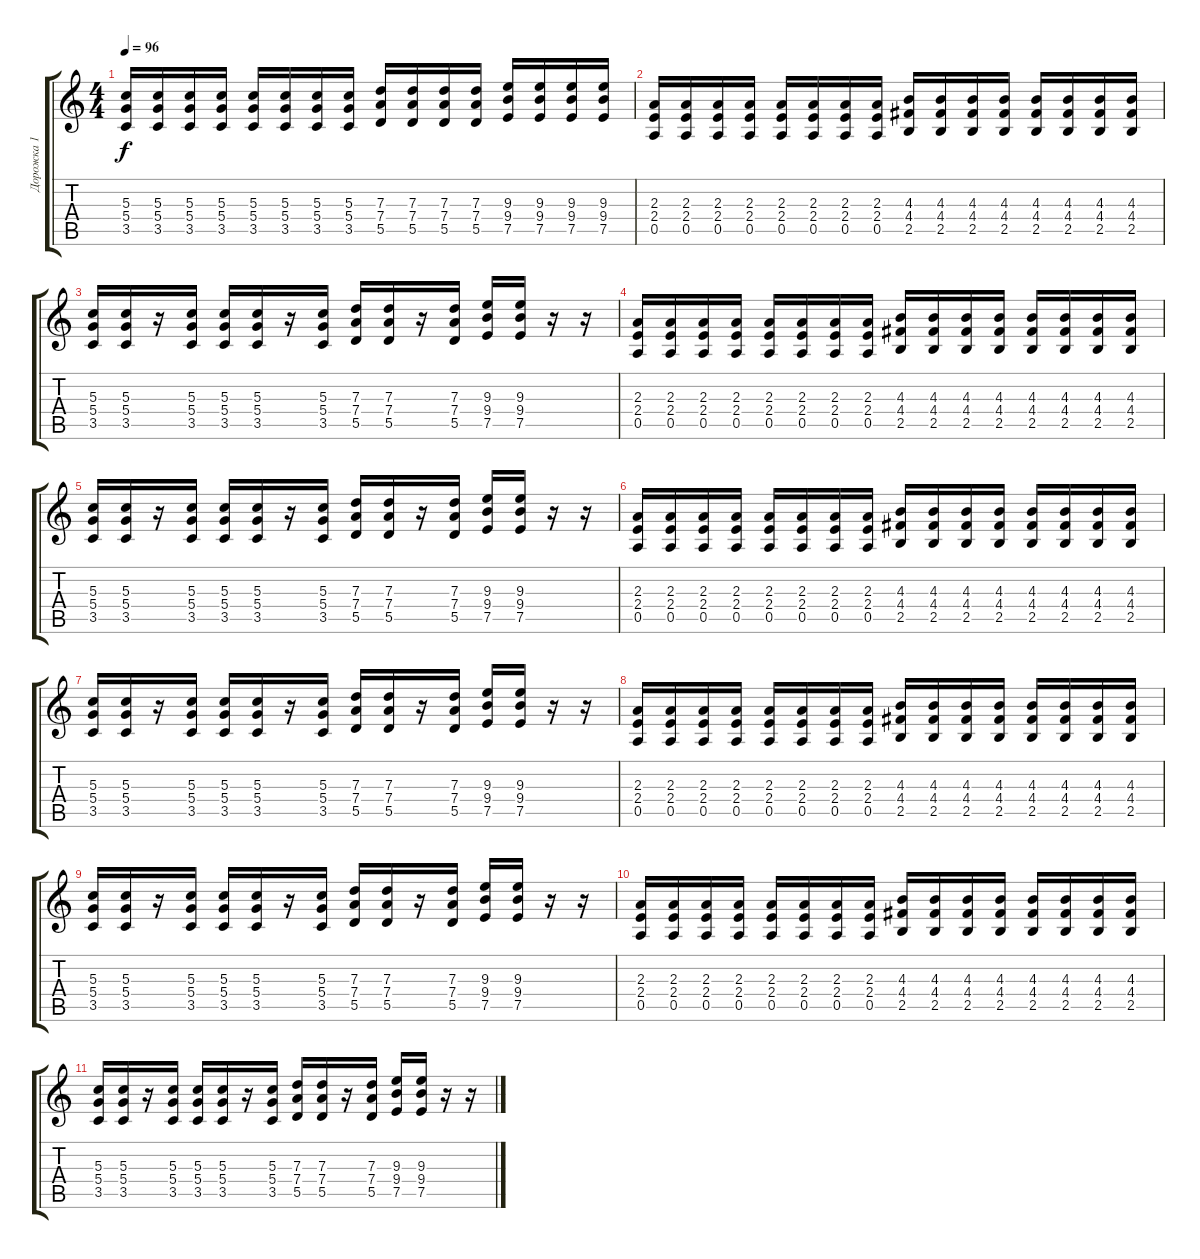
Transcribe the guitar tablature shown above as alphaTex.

\track ("Дорожка 1" "Дорожка 1") {instrument overdrivenguitar}
\staff {score tabs}
\tuning (E4 B3 G3 D3 A2 E2) {hide}
\ts (4 4)
\tempo 96
\clef g2
\ks c
(5.3 5.4 3.5).16{dy f} (5.3 5.4 3.5).16 (5.3 5.4 3.5).16 (5.3 5.4 3.5).16 (5.3 5.4 3.5).16 (5.3 5.4 3.5).16 (5.3 5.4 3.5).16 (5.3 5.4 3.5).16 (7.3 7.4 5.5).16 (7.3 7.4 5.5).16 (7.3 7.4 5.5).16 (7.3 7.4 5.5).16 (9.3 9.4 7.5).16 (9.3 9.4 7.5).16 (9.3 9.4 7.5).16 (9.3 9.4 7.5).16 |
(2.3 2.4 0.5).16 (2.3 2.4 0.5).16 (2.3 2.4 0.5).16 (2.3 2.4 0.5).16 (2.3 2.4 0.5).16 (2.3 2.4 0.5).16 (2.3 2.4 0.5).16 (2.3 2.4 0.5).16 (4.3 4.4 2.5).16 (4.3 4.4 2.5).16 (4.3 4.4 2.5).16 (4.3 4.4 2.5).16 (4.3 4.4 2.5).16 (4.3 4.4 2.5).16 (4.3 4.4 2.5).16 (4.3 4.4 2.5).16 |
(5.3 5.4 3.5).16 (5.3 5.4 3.5).16 r.16 (5.3 5.4 3.5).16 (5.3 5.4 3.5).16 (5.3 5.4 3.5).16 r.16 (5.3 5.4 3.5).16 (7.3 7.4 5.5).16 (7.3 7.4 5.5).16 r.16 (7.3 7.4 5.5).16 (9.3 9.4 7.5).16 (9.3 9.4 7.5).16 r.16 r.16 |
(2.3 2.4 0.5).16 (2.3 2.4 0.5).16 (2.3 2.4 0.5).16 (2.3 2.4 0.5).16 (2.3 2.4 0.5).16 (2.3 2.4 0.5).16 (2.3 2.4 0.5).16 (2.3 2.4 0.5).16 (4.3 4.4 2.5).16 (4.3 4.4 2.5).16 (4.3 4.4 2.5).16 (4.3 4.4 2.5).16 (4.3 4.4 2.5).16 (4.3 4.4 2.5).16 (4.3 4.4 2.5).16 (4.3 4.4 2.5).16 |
(5.3 5.4 3.5).16 (5.3 5.4 3.5).16 r.16 (5.3 5.4 3.5).16 (5.3 5.4 3.5).16 (5.3 5.4 3.5).16 r.16 (5.3 5.4 3.5).16 (7.3 7.4 5.5).16 (7.3 7.4 5.5).16 r.16 (7.3 7.4 5.5).16 (9.3 9.4 7.5).16 (9.3 9.4 7.5).16 r.16 r.16 |
(2.3 2.4 0.5).16 (2.3 2.4 0.5).16 (2.3 2.4 0.5).16 (2.3 2.4 0.5).16 (2.3 2.4 0.5).16 (2.3 2.4 0.5).16 (2.3 2.4 0.5).16 (2.3 2.4 0.5).16 (4.3 4.4 2.5).16 (4.3 4.4 2.5).16 (4.3 4.4 2.5).16 (4.3 4.4 2.5).16 (4.3 4.4 2.5).16 (4.3 4.4 2.5).16 (4.3 4.4 2.5).16 (4.3 4.4 2.5).16 |
(5.3 5.4 3.5).16 (5.3 5.4 3.5).16 r.16 (5.3 5.4 3.5).16 (5.3 5.4 3.5).16 (5.3 5.4 3.5).16 r.16 (5.3 5.4 3.5).16 (7.3 7.4 5.5).16 (7.3 7.4 5.5).16 r.16 (7.3 7.4 5.5).16 (9.3 9.4 7.5).16 (9.3 9.4 7.5).16 r.16 r.16 |
(2.3 2.4 0.5).16 (2.3 2.4 0.5).16 (2.3 2.4 0.5).16 (2.3 2.4 0.5).16 (2.3 2.4 0.5).16 (2.3 2.4 0.5).16 (2.3 2.4 0.5).16 (2.3 2.4 0.5).16 (4.3 4.4 2.5).16 (4.3 4.4 2.5).16 (4.3 4.4 2.5).16 (4.3 4.4 2.5).16 (4.3 4.4 2.5).16 (4.3 4.4 2.5).16 (4.3 4.4 2.5).16 (4.3 4.4 2.5).16 |
(5.3 5.4 3.5).16 (5.3 5.4 3.5).16 r.16 (5.3 5.4 3.5).16 (5.3 5.4 3.5).16 (5.3 5.4 3.5).16 r.16 (5.3 5.4 3.5).16 (7.3 7.4 5.5).16 (7.3 7.4 5.5).16 r.16 (7.3 7.4 5.5).16 (9.3 9.4 7.5).16 (9.3 9.4 7.5).16 r.16 r.16 |
(2.3 2.4 0.5).16 (2.3 2.4 0.5).16 (2.3 2.4 0.5).16 (2.3 2.4 0.5).16 (2.3 2.4 0.5).16 (2.3 2.4 0.5).16 (2.3 2.4 0.5).16 (2.3 2.4 0.5).16 (4.3 4.4 2.5).16 (4.3 4.4 2.5).16 (4.3 4.4 2.5).16 (4.3 4.4 2.5).16 (4.3 4.4 2.5).16 (4.3 4.4 2.5).16 (4.3 4.4 2.5).16 (4.3 4.4 2.5).16 |
(5.3 5.4 3.5).16 (5.3 5.4 3.5).16 r.16 (5.3 5.4 3.5).16 (5.3 5.4 3.5).16 (5.3 5.4 3.5).16 r.16 (5.3 5.4 3.5).16 (7.3 7.4 5.5).16 (7.3 7.4 5.5).16 r.16 (7.3 7.4 5.5).16 (9.3 9.4 7.5).16 (9.3 9.4 7.5).16 r.16 r.16
